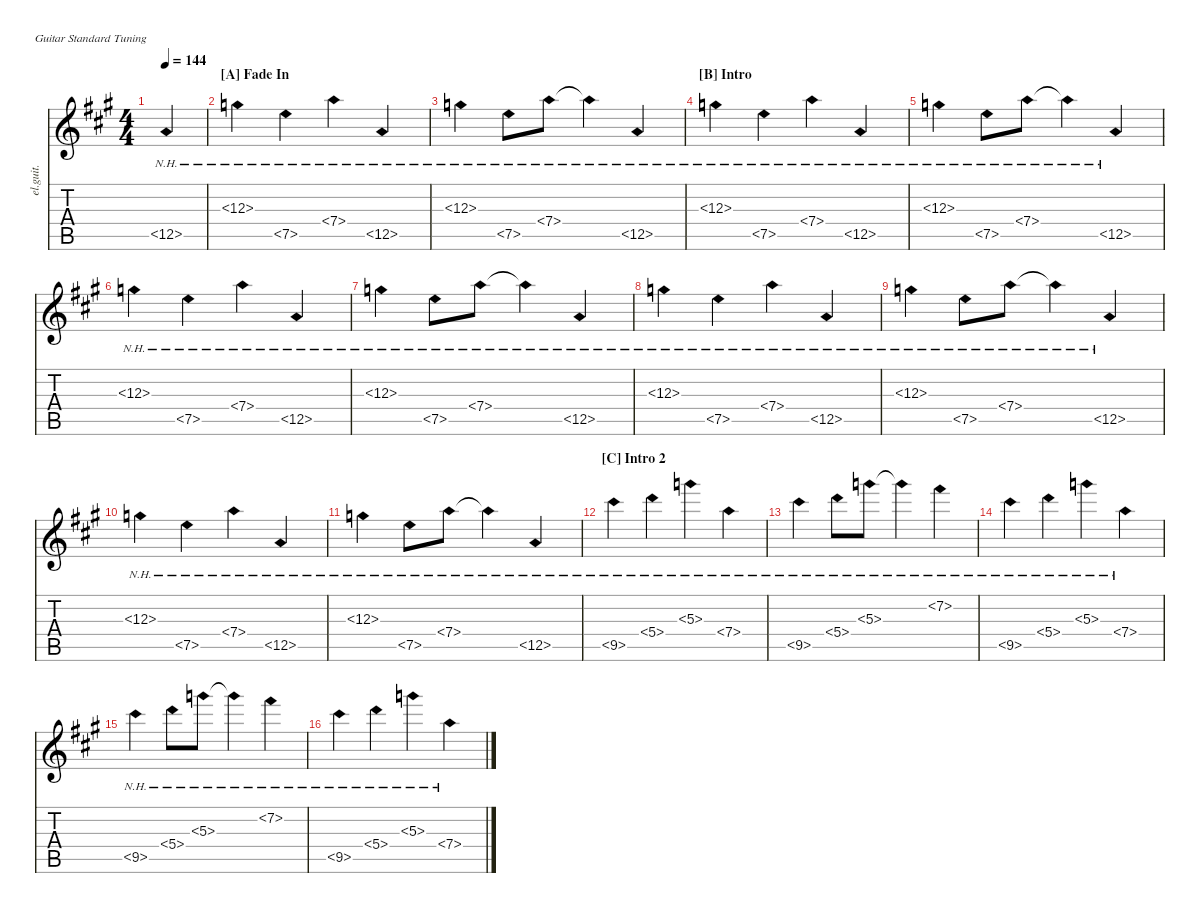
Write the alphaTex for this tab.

\defaultSystemsLayout 4
\hideDynamics
\bracketExtendMode nobrackets
\track ("E.Guitar I (Left)" "el.guit.") {instrument distortionguitar}
\staff {score tabs}
\tuning (E4 B3 G3 D3 A2 E2)
\ts (4 4)
\ac
\tempo 144
\clef g2
\ks a
12.5{nh acc forcenatural}.4{dy mf instrument distortionguitar beam Up} |
\section ("A" "Fade In")
12.3{nh acc forcenatural}.4{beam Down} 7.5{nh acc forcenatural}.4{beam Down} 7.4{nh acc forcenatural}.4{beam Down} 12.5{nh acc forcenatural}.4{beam Up} |
12.3{nh acc forcenatural}.4{beam Down} 7.5{nh acc forcenatural}.8{beam Down} 7.4{nh acc forcenatural}.8{beam Down} 7.4{nh t acc forcenatural}.4{beam Down} 12.5{nh acc forcenatural}.4{beam Up} |
\section ("B" "Intro")
12.3{nh acc forcenatural}.4{beam Down} 7.5{nh acc forcenatural}.4{beam Down} 7.4{nh acc forcenatural}.4{beam Down} 12.5{nh acc forcenatural}.4{beam Up} |
\scale
0.246595 12.3{nh acc forcenatural}.4{beam Down} 7.5{nh acc forcenatural}.8{beam Down} 7.4{nh acc forcenatural}.8{beam Down} 7.4{nh t acc forcenatural}.4{beam Down} 12.5{nh acc forcenatural}.4{beam Up} |
\scale
0.265591 12.3{nh acc forcenatural}.4{beam Down} 7.5{nh acc forcenatural}.4{beam Down} 7.4{nh acc forcenatural}.4{beam Down} 12.5{nh acc forcenatural}.4{beam Up} |
\scale
0.232089 12.3{nh acc forcenatural}.4{beam Down} 7.5{nh acc forcenatural}.8{beam Down} 7.4{nh acc forcenatural}.8{beam Down} 7.4{nh t acc forcenatural}.4{beam Down} 12.5{nh acc forcenatural}.4{beam Up} |
\scale
0.255724 12.3{nh acc forcenatural}.4{beam Down} 7.5{nh acc forcenatural}.4{beam Down} 7.4{nh acc forcenatural}.4{beam Down} 12.5{nh acc forcenatural}.4{beam Up} |
\scale
0.247272 12.3{nh acc forcenatural}.4{beam Down} 7.5{nh acc forcenatural}.8{beam Down} 7.4{nh acc forcenatural}.8{beam Down} 7.4{nh t acc forcenatural}.4{beam Down} 12.5{nh acc forcenatural}.4{beam Up} |
\scale
0.261278 12.3{nh acc forcenatural}.4{beam Down} 7.5{nh acc forcenatural}.4{beam Down} 7.4{nh acc forcenatural}.4{beam Down} 12.5{nh acc forcenatural}.4{beam Up} |
\scale
0.235324 12.3{nh acc forcenatural}.4{beam Down} 7.5{nh acc forcenatural}.8{beam Down} 7.4{nh acc forcenatural}.8{beam Down} 7.4{nh t acc forcenatural}.4{beam Down} 12.5{nh acc forcenatural}.4{beam Up} |
\section ("C" "Intro 2")
\scale
0.256126 9.5{nh acc #}.4{beam Down} 5.4{nh acc forcenatural}.4{beam Down} 5.3{nh acc forcenatural}.4{beam Down} 7.4{nh acc forcenatural}.4{beam Down} |
\scale
0.249722 9.5{nh acc #}.4{beam Down} 5.4{nh acc forcenatural}.8{beam Down} 5.3{nh acc forcenatural}.8{beam Down} 5.3{nh t acc forcenatural}.4{beam Down} 7.2{nh acc #}.4{beam Down} |
\scale
0.257522 9.5{nh acc #}.4{beam Down} 5.4{nh acc forcenatural}.4{beam Down} 5.3{nh acc forcenatural}.4{beam Down} 7.4{nh acc forcenatural}.4{beam Down} |
\scale
0.232801 9.5{nh acc #}.4{beam Down} 5.4{nh acc forcenatural}.8{beam Down} 5.3{nh acc forcenatural}.8{beam Down} 5.3{nh t acc forcenatural}.4{beam Down} 7.2{nh acc #}.4{beam Down} |
\scale
0.259955 9.5{nh acc #}.4{beam Down} 5.4{nh acc forcenatural}.4{beam Down} 5.3{nh acc forcenatural}.4{beam Down} 7.4{nh acc forcenatural}.4{beam Down}
